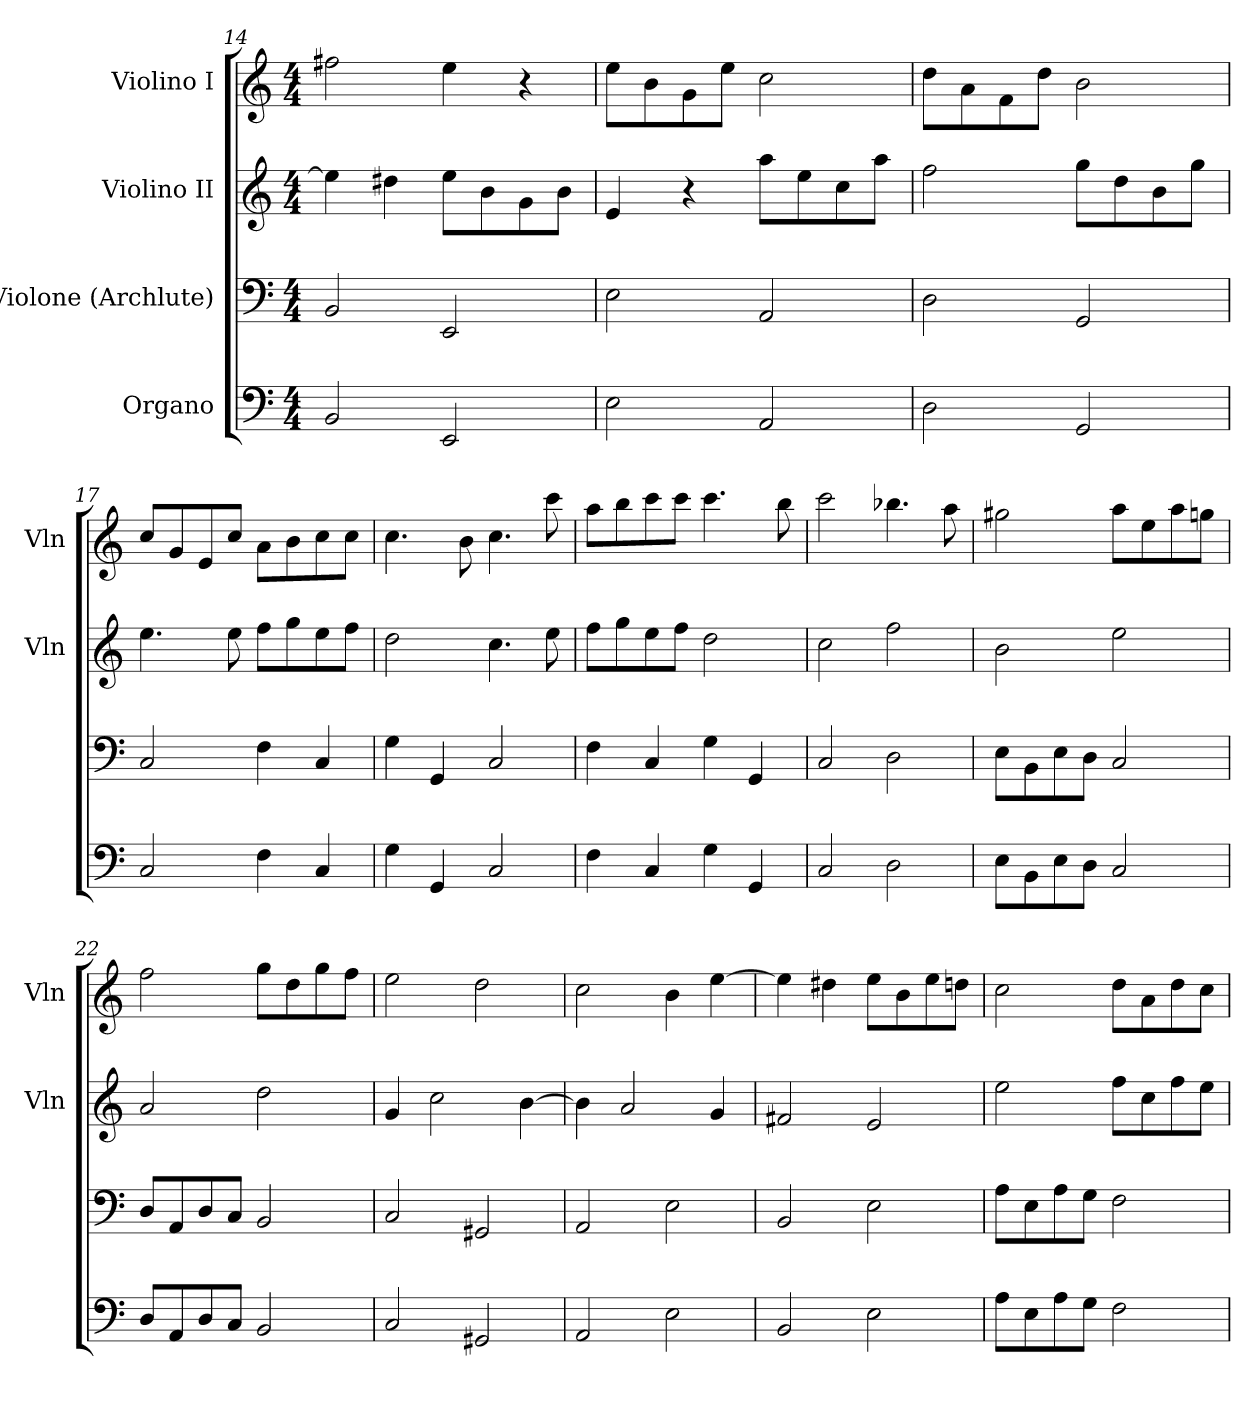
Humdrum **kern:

**kern	**kern	**kern	**kern
*part4	*part3	*part2	*part1
*staff4	*staff3	*staff2	*staff1
*I"Organo	*I"Violone (Archlute)	*I"Violino II	*I"Violino I
*	*	*I'Vln	*I'Vln
*clefF4	*clefF4	*clefG2	*clefG2
*k[]	*k[]	*k[]	*k[]
*a:	*a:	*a:	*a:
*M4/4	*M4/4	*M4/4	*M4/4
=14	=14	=14	=14
2BB/	2BB/	4ee\]	2ff#X\
.	.	4dd#X\	.
2EE/	2EE/	8ee\L	4ee\
.	.	8b\	.
.	.	8g\	4r
.	.	8b\J	.
=15	=15	=15	=15
2E\	2E\	4e/	8ee\L
.	.	.	8b\
.	.	4r	8g\
.	.	.	8ee\J
2AA/	2AA/	8aa\L	2cc\
.	.	8ee\	.
.	.	8cc\	.
.	.	8aa\J	.
=16	=16	=16	=16
2D\	2D\	2ff\	8dd\L
.	.	.	8a\
.	.	.	8f\
.	.	.	8dd\J
2GG/	2GG/	8gg\L	2b\
.	.	8dd\	.
.	.	8b\	.
.	.	8gg\J	.
=17	=17	=17	=17
2C/	2C/	4.ee\	8cc/L
.	.	.	8g/
.	.	.	8e/
.	.	8ee\	8cc/J
4F\	4F\	8ff\L	8a\L
.	.	8gg\	8b\
4C/	4C/	8ee\	8cc\
.	.	8ff\J	8cc\J
=18	=18	=18	=18
4G\	4G\	2dd\	4.cc\
4GG/	4GG/	.	.
.	.	.	8b\
2C/	2C/	4.cc\	4.cc\
.	.	8ee\	8ccc\
=19	=19	=19	=19
4F\	4F\	8ff\L	8aa\L
.	.	8gg\	8bb\
4C/	4C/	8ee\	8ccc\
.	.	8ff\J	8ccc\J
4G\	4G\	2dd\	4.ccc\
4GG/	4GG/	.	.
.	.	.	8bb\
=20	=20	=20	=20
2C/	2C/	2cc\	2ccc\
2D\	2D\	2ff\	4.bb-X\
.	.	.	8aa\
=21	=21	=21	=21
8E\L	8E\L	2b\	2gg#X\
8BB\	8BB\	.	.
8E\	8E\	.	.
8D\J	8D\J	.	.
2C/	2C/	2ee\	8aa\L
.	.	.	8ee\
.	.	.	8aa\
.	.	.	8ggn\J
=22	=22	=22	=22
8D/L	8D/L	2a/	2ff\
8AA/	8AA/	.	.
8D/	8D/	.	.
8C/J	8C/J	.	.
2BB/	2BB/	2dd\	8gg\L
.	.	.	8dd\
.	.	.	8gg\
.	.	.	8ff\J
=23	=23	=23	=23
2C/	2C/	4g/	2ee\
.	.	2cc\	.
2GG#X/	2GG#X/	.	2dd\
.	.	[4b\	.
=24	=24	=24	=24
2AA/	2AA/	4b\]	2cc\
.	.	2a/	.
2E\	2E\	.	4b\
.	.	4g/	[4ee\
=25	=25	=25	=25
2BB/	2BB/	2f#X/	4ee\]
.	.	.	4dd#X\
2E\	2E\	2e/	8ee\L
.	.	.	8b\
.	.	.	8ee\
.	.	.	8ddn\J
=26	=26	=26	=26
8A\L	8A\L	2ee\	2cc\
8E\	8E\	.	.
8A\	8A\	.	.
8G\J	8G\J	.	.
2F\	2F\	8ff\L	8dd\L
.	.	8cc\	8a\
.	.	8ff\	8dd\
.	.	8ee\J	8cc\J
=	=	=	=
*-	*-	*-	*-
